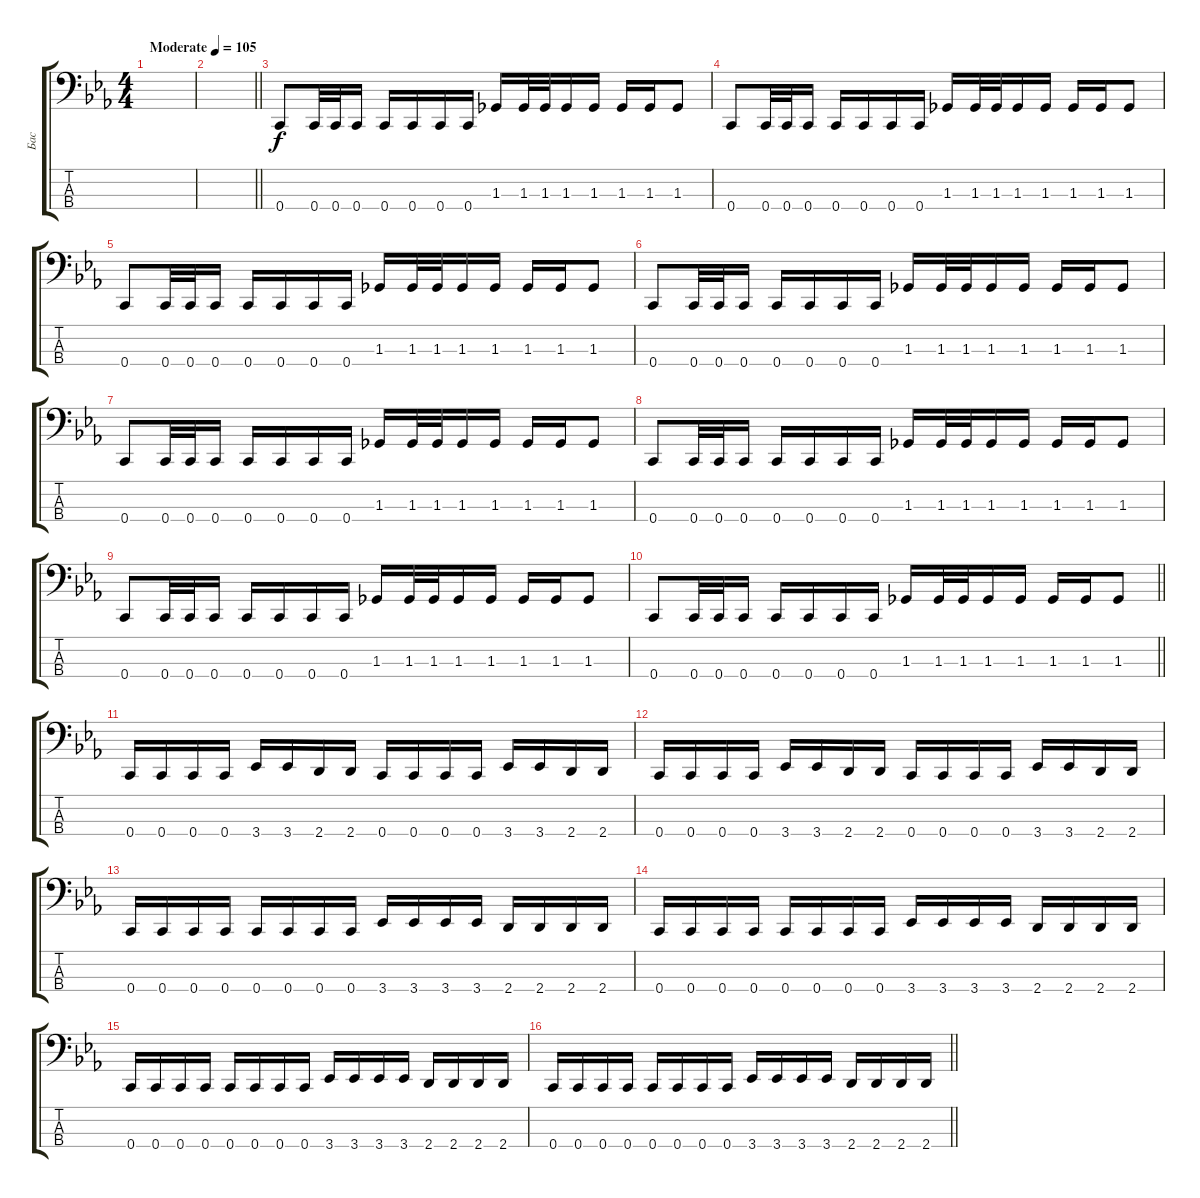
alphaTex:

\track ("Бас" "Бас") {instrument electricbassfinger}
\staff {score tabs}
\tuning (Eb2 Bb1 F1 C1) {hide}
\ts (4 4)
\section ("" "")
\tempo (105 "Moderate")
\clef f4
\ks cminor
|
\barLineRight lightlight
|
\section ("" "")
0.4.8 0.4.32 0.4.32 0.4.16 0.4.16 0.4.16 0.4.16 0.4.16 1.3.16 1.3.32 1.3.32 1.3.16 1.3.16 1.3.16 1.3.16 1.3.8 |
0.4.8 0.4.32 0.4.32 0.4.16 0.4.16 0.4.16 0.4.16 0.4.16 1.3.16 1.3.32 1.3.32 1.3.16 1.3.16 1.3.16 1.3.16 1.3.8 |
0.4.8 0.4.32 0.4.32 0.4.16 0.4.16 0.4.16 0.4.16 0.4.16 1.3.16 1.3.32 1.3.32 1.3.16 1.3.16 1.3.16 1.3.16 1.3.8 |
0.4.8 0.4.32 0.4.32 0.4.16 0.4.16 0.4.16 0.4.16 0.4.16 1.3.16 1.3.32 1.3.32 1.3.16 1.3.16 1.3.16 1.3.16 1.3.8 |
0.4.8 0.4.32 0.4.32 0.4.16 0.4.16 0.4.16 0.4.16 0.4.16 1.3.16 1.3.32 1.3.32 1.3.16 1.3.16 1.3.16 1.3.16 1.3.8 |
0.4.8 0.4.32 0.4.32 0.4.16 0.4.16 0.4.16 0.4.16 0.4.16 1.3.16 1.3.32 1.3.32 1.3.16 1.3.16 1.3.16 1.3.16 1.3.8 |
0.4.8 0.4.32 0.4.32 0.4.16 0.4.16 0.4.16 0.4.16 0.4.16 1.3.16 1.3.32 1.3.32 1.3.16 1.3.16 1.3.16 1.3.16 1.3.8 |
\barLineRight lightlight
0.4.8 0.4.32 0.4.32 0.4.16 0.4.16 0.4.16 0.4.16 0.4.16 1.3.16 1.3.32 1.3.32 1.3.16 1.3.16 1.3.16 1.3.16 1.3.8 |
\section ("" "")
0.4.16 0.4.16 0.4.16 0.4.16 3.4.16 3.4.16 2.4.16 2.4.16 0.4.16 0.4.16 0.4.16 0.4.16 3.4.16 3.4.16 2.4.16 2.4.16 |
0.4.16 0.4.16 0.4.16 0.4.16 3.4.16 3.4.16 2.4.16 2.4.16 0.4.16 0.4.16 0.4.16 0.4.16 3.4.16 3.4.16 2.4.16 2.4.16 |
0.4.16 0.4.16 0.4.16 0.4.16 0.4.16 0.4.16 0.4.16 0.4.16 3.4.16 3.4.16 3.4.16 3.4.16 2.4.16 2.4.16 2.4.16 2.4.16 |
0.4.16 0.4.16 0.4.16 0.4.16 0.4.16 0.4.16 0.4.16 0.4.16 3.4.16 3.4.16 3.4.16 3.4.16 2.4.16 2.4.16 2.4.16 2.4.16 |
0.4.16 0.4.16 0.4.16 0.4.16 0.4.16 0.4.16 0.4.16 0.4.16 3.4.16 3.4.16 3.4.16 3.4.16 2.4.16 2.4.16 2.4.16 2.4.16 |
\barLineRight lightlight
0.4.16 0.4.16 0.4.16 0.4.16 0.4.16 0.4.16 0.4.16 0.4.16 3.4.16 3.4.16 3.4.16 3.4.16 2.4.16 2.4.16 2.4.16 2.4.16
